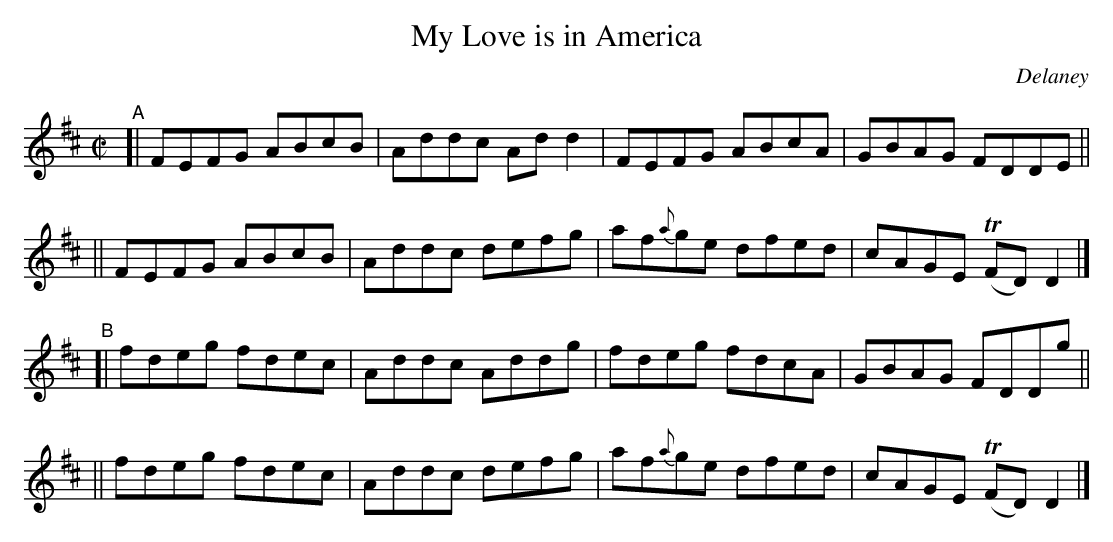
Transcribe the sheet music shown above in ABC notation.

X:1
T: My Love is in America
O: Delaney
M: C|
L: 1/8
K: D
"^A"\
[| FEFG ABcB | Addc Add2 | FEFG ABcA | GBAG FDDE ||
|| FEFG ABcB | Addc defg | af{a}ge dfed | cAGE T(FD)D2 |]
"^B"\
[| fdeg fdec | Addc Addg | fdeg fdcA | GBAG FDDg ||
|| fdeg fdec | Addc defg | af{a}ge dfed | cAGE T(FD)D2 |]
